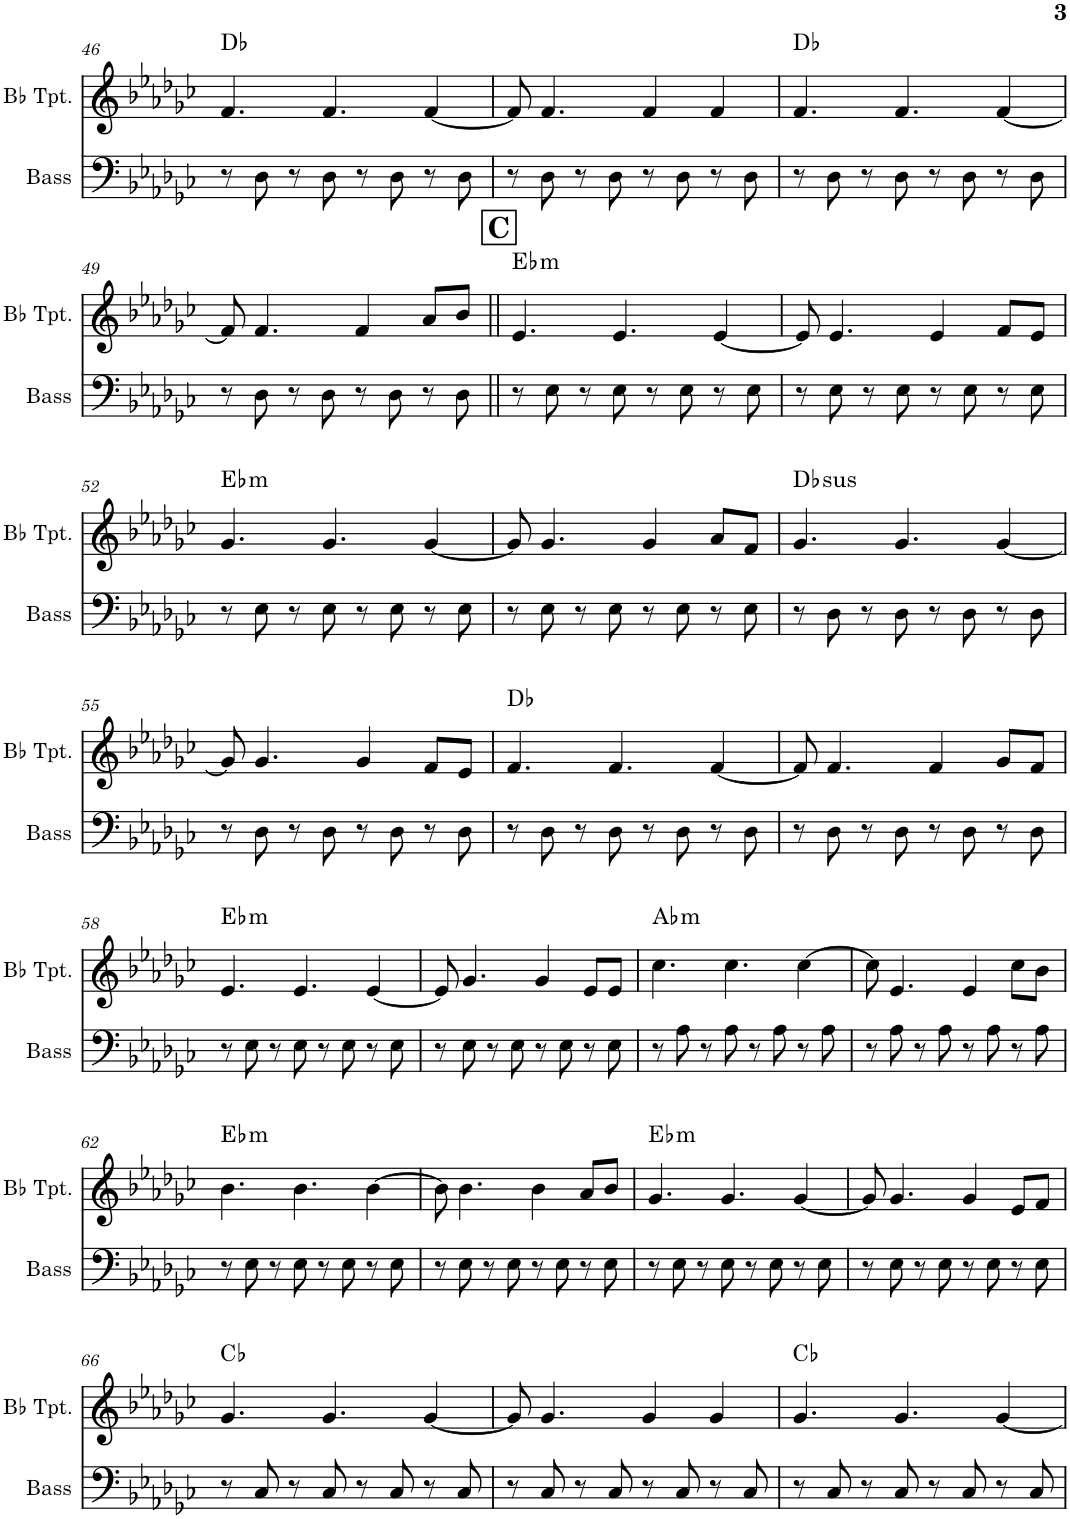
**kern	**kern	**harte
*part2	*part1	*part1
*staff2	*staff1	*
*I"Acoustic Bass	*I"Bb Trumpet	*
*I'Bass	*I'Bb Tpt.	*
!!LO:PB:g=z
*clefF4	*clefG2	*
*Trd7c12	*Trd1c2	*
*k[b-e-a-d-g-c-]	*k[b-e-a-d-g-c-]	*
*M4/4	*M4/4	*
=46	=46	=46
8r	4.f/	Db:maj
8D-\	.	.
8r	.	.
8D-\	4.f/	.
8r	.	.
8D-\	.	.
8r	[4f/	.
8D-\	.	.
=47	=47	=47
8r	8f/]	.
8D-\	4.f/	.
8r	.	.
8D-\	.	.
8r	4f/	.
8D-\	.	.
8r	4f/	.
8D-\	.	.
=48	=48	=48
8r	4.f/	Db:maj
8D-\	.	.
8r	.	.
8D-\	4.f/	.
8r	.	.
8D-\	.	.
8r	[4f/	.
8D-\	.	.
!!LO:LB:g=z
=49	=49	=49
8r	8f/]	.
8D-\	4.f/	.
8r	.	.
8D-\	.	.
8r	4f/	.
8D-\	.	.
8r	8a-/L	.
8D-\	8b-/J	.
!!LO:REH:place=s1:a:B:cj:fs=14:t=C
=50||	=50||	=50||
!	!	!LO:H:kt=m
8r	4.e-/	Eb:min
8E-\	.	.
8r	.	.
8E-\	4.e-/	.
8r	.	.
8E-\	.	.
8r	[4e-/	.
8E-\	.	.
=51	=51	=51
8r	8e-/]	.
8E-\	4.e-/	.
8r	.	.
8E-\	.	.
8r	4e-/	.
8E-\	.	.
8r	8f/L	.
8E-\	8e-/J	.
!!LO:LB:g=z
=52	=52	=52
!	!	!LO:H:kt=m
8r	4.g-/	Eb:min
8E-\	.	.
8r	.	.
8E-\	4.g-/	.
8r	.	.
8E-\	.	.
8r	[4g-/	.
8E-\	.	.
=53	=53	=53
8r	8g-/]	.
8E-\	4.g-/	.
8r	.	.
8E-\	.	.
8r	4g-/	.
8E-\	.	.
8r	8a-/L	.
8E-\	8f/J	.
=54	=54	=54
!	!	!LO:H:kt=sus
8r	4.g-/	Db:sus4
8D-\	.	.
8r	.	.
8D-\	4.g-/	.
8r	.	.
8D-\	.	.
8r	[4g-/	.
8D-\	.	.
!!LO:LB:g=z
=55	=55	=55
8r	8g-/]	.
8D-\	4.g-/	.
8r	.	.
8D-\	.	.
8r	4g-/	.
8D-\	.	.
8r	8f/L	.
8D-\	8e-/J	.
=56	=56	=56
8r	4.f/	Db:maj
8D-\	.	.
8r	.	.
8D-\	4.f/	.
8r	.	.
8D-\	.	.
8r	[4f/	.
8D-\	.	.
=57	=57	=57
8r	8f/]	.
8D-\	4.f/	.
8r	.	.
8D-\	.	.
8r	4f/	.
8D-\	.	.
8r	8g-/L	.
8D-\	8f/J	.
!!LO:LB:g=z
=58	=58	=58
!	!	!LO:H:kt=m
8r	4.e-/	Eb:min
8E-\	.	.
8r	.	.
8E-\	4.e-/	.
8r	.	.
8E-\	.	.
8r	[4e-/	.
8E-\	.	.
=59	=59	=59
8r	8e-/]	.
8E-\	4.g-/	.
8r	.	.
8E-\	.	.
8r	4g-/	.
8E-\	.	.
8r	8e-/L	.
8E-\	8e-/J	.
=60	=60	=60
!	!	!LO:H:kt=m
8r	4.cc-\	Ab:min
8A-\	.	.
8r	.	.
8A-\	4.cc-\	.
8r	.	.
8A-\	.	.
8r	[4cc-\	.
8A-\	.	.
=61	=61	=61
8r	8cc-\]	.
8A-\	4.e-/	.
8r	.	.
8A-\	.	.
8r	4e-/	.
8A-\	.	.
8r	8cc-\L	.
8A-\	8b-\J	.
!!LO:LB:g=z
=62	=62	=62
!	!	!LO:H:kt=m
8r	4.b-\	Eb:min
8E-\	.	.
8r	.	.
8E-\	4.b-\	.
8r	.	.
8E-\	.	.
8r	[4b-\	.
8E-\	.	.
=63	=63	=63
8r	8b-\]	.
8E-\	4.b-\	.
8r	.	.
8E-\	.	.
8r	4b-\	.
8E-\	.	.
8r	8a-/L	.
8E-\	8b-/J	.
=64	=64	=64
!	!	!LO:H:kt=m
8r	4.g-/	Eb:min
8E-\	.	.
8r	.	.
8E-\	4.g-/	.
8r	.	.
8E-\	.	.
8r	[4g-/	.
8E-\	.	.
=65	=65	=65
8r	8g-/]	.
8E-\	4.g-/	.
8r	.	.
8E-\	.	.
8r	4g-/	.
8E-\	.	.
8r	8e-/L	.
8E-\	8f/J	.
!!LO:LB:g=z
=66	=66	=66
8r	4.g-/	Cb:maj
8C-/	.	.
8r	.	.
8C-/	4.g-/	.
8r	.	.
8C-/	.	.
8r	[4g-/	.
8C-/	.	.
=67	=67	=67
8r	8g-/]	.
8C-/	4.g-/	.
8r	.	.
8C-/	.	.
8r	4g-/	.
8C-/	.	.
8r	4g-/	.
8C-/	.	.
=68	=68	=68
8r	4.g-/	Cb:maj
8C-/	.	.
8r	.	.
8C-/	4.g-/	.
8r	.	.
8C-/	.	.
8r	[4g-/	.
8C-/	.	.
=	=	=
*-	*-	*-
